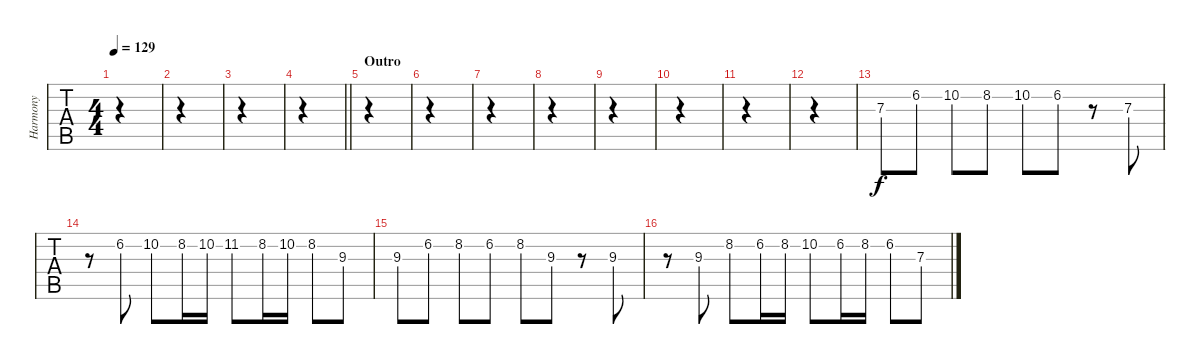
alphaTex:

\track ("Harmony" "Harmony") {instrument distortionguitar}
\staff {tabs}
\tuning (B3 Gb3 D3 A2 E2 A1) {hide}
\ts (4 4)
\tempo 129
\clef f4
\ks c
|
|
|
\barLineRight lightlight
|
\section ("" "Outro")
|
|
|
|
|
|
|
|
7.3.8 6.2.8 10.2.8 8.2.8 10.2.8 6.2.8 r.8 7.3.8 |
r.8 6.2.8 10.2.8 8.2.16 10.2.16 11.2.8 8.2.16 10.2.16 8.2.8 9.3.8 |
9.3.8 6.2.8 8.2.8 6.2.8 8.2.8 9.3.8 r.8 9.3.8 |
r.8 9.3.8 8.2.8 6.2.16 8.2.16 10.2.8 6.2.16 8.2.16 6.2.8 7.3.8
